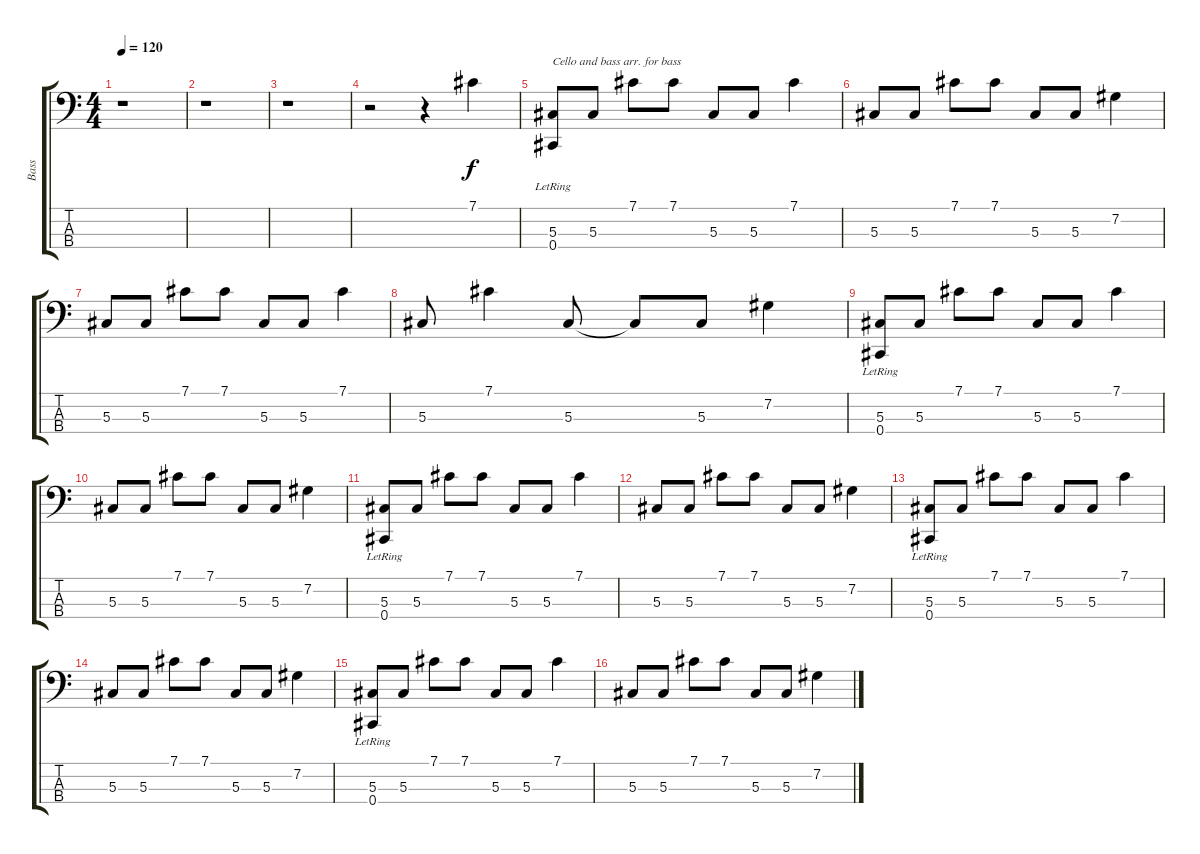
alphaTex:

\track ("Bass" "Bass") {instrument electricbasspick}
\staff {score tabs}
\tuning (Gb2 Db2 Ab1 Db1) {hide}
\ts (4 4)
\tempo 120
\clef f4
\ks c
r.1{dy f instrument electricbasspick} |
r.1 |
r.1 |
r.2 r.4 7.1.4 |
(5.3 0.4{lr}).8{txt "Cello and bass arr. for bass"} 5.3.8 7.1.8 7.1.8 5.3.8 5.3.8 7.1.4 |
5.3.8 5.3.8 7.1.8 7.1.8 5.3.8 5.3.8 7.2.4 |
5.3.8 5.3.8 7.1.8 7.1.8 5.3.8 5.3.8 7.1.4 |
5.3.8 7.1.4 5.3.8 5.3{t}.8 5.3.8 7.2.4 |
(5.3 0.4{lr}).8 5.3.8 7.1.8 7.1.8 5.3.8 5.3.8 7.1.4 |
5.3.8 5.3.8 7.1.8 7.1.8 5.3.8 5.3.8 7.2.4 |
(5.3 0.4{lr}).8 5.3.8 7.1.8 7.1.8 5.3.8 5.3.8 7.1.4 |
5.3.8 5.3.8 7.1.8 7.1.8 5.3.8 5.3.8 7.2.4 |
(5.3 0.4{lr}).8 5.3.8 7.1.8 7.1.8 5.3.8 5.3.8 7.1.4 |
5.3.8 5.3.8 7.1.8 7.1.8 5.3.8 5.3.8 7.2.4 |
(5.3 0.4{lr}).8 5.3.8 7.1.8 7.1.8 5.3.8 5.3.8 7.1.4 |
5.3.8 5.3.8 7.1.8 7.1.8 5.3.8 5.3.8 7.2.4
